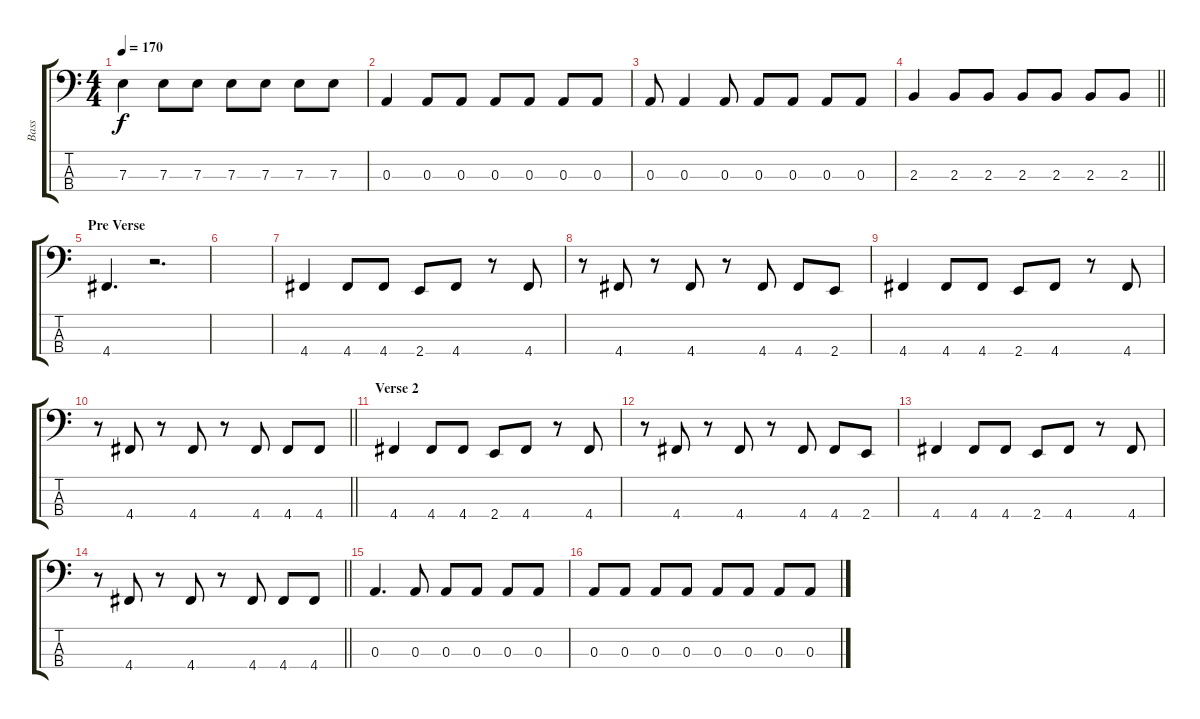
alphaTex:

\track ("Bass" "Bass") {instrument electricbassfinger}
\staff {score tabs}
\tuning (G2 D2 A1 D1) {hide}
\ts (4 4)
\tempo 170
\clef f4
\ks c
7.3.4{dy f} 7.3.8 7.3.8 7.3.8 7.3.8 7.3.8 7.3.8 |
0.3.4 0.3.8 0.3.8 0.3.8 0.3.8 0.3.8 0.3.8 |
0.3.8 0.3.4 0.3.8 0.3.8 0.3.8 0.3.8 0.3.8 |
\barLineRight lightlight
2.3.4 2.3.8 2.3.8 2.3.8 2.3.8 2.3.8 2.3.8 |
\section ("" "Pre Verse")
4.4.4{d} r.2{d} |
|
4.4.4 4.4.8 4.4.8 2.4.8 4.4.8 r.8 4.4.8 |
r.8 4.4.8 r.8 4.4.8 r.8 4.4.8 4.4.8 2.4.8 |
4.4.4 4.4.8 4.4.8 2.4.8 4.4.8 r.8 4.4.8 |
\barLineRight lightlight
r.8 4.4.8 r.8 4.4.8 r.8 4.4.8 4.4.8 4.4.8 |
\section ("" "Verse 2")
4.4.4 4.4.8 4.4.8 2.4.8 4.4.8 r.8 4.4.8 |
r.8 4.4.8 r.8 4.4.8 r.8 4.4.8 4.4.8 2.4.8 |
4.4.4 4.4.8 4.4.8 2.4.8 4.4.8 r.8 4.4.8 |
\barLineRight lightlight
r.8 4.4.8 r.8 4.4.8 r.8 4.4.8 4.4.8 4.4.8 |
0.3.4{d} 0.3.8 0.3.8 0.3.8 0.3.8 0.3.8 |
0.3.8 0.3.8 0.3.8 0.3.8 0.3.8 0.3.8 0.3.8 0.3.8
